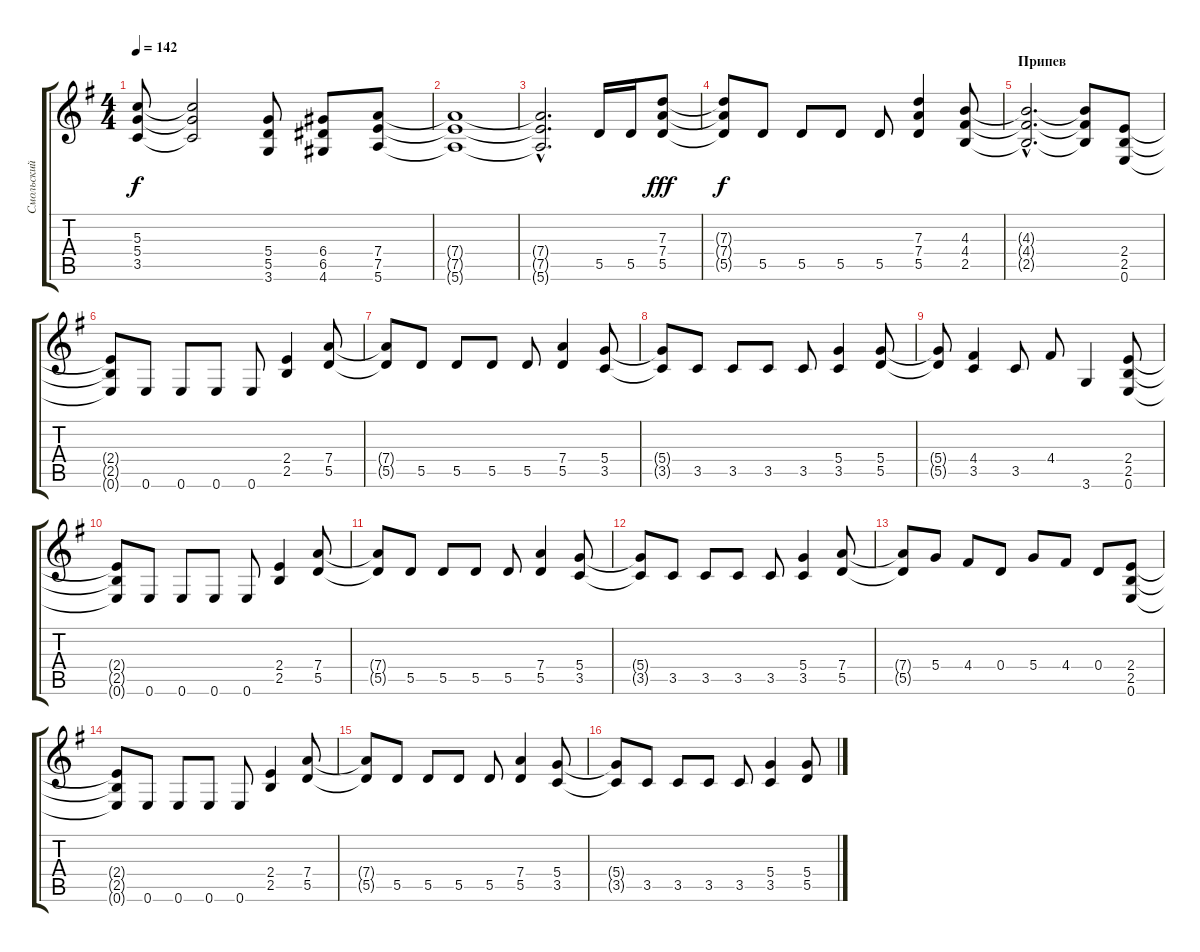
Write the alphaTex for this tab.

\track ("Смольский" "Смольский") {instrument distortionguitar}
\staff {score tabs}
\tuning (E4 B3 G3 D3 A2 E2) {hide}
\ts (4 4)
\tempo 142
\clef g2
\ks eminor
(5.3{t} 5.4{t} 3.5{t}).8{dy f} (5.3{t} 5.4{t} 3.5{t}).2 (5.4 5.5 3.6).8 (6.4 6.5 4.6).8 (7.4 7.5 5.6).8 |
(7.4{t} 7.5{t} 5.6{t}).1 |
(7.4{hac t} 7.5{hac t} 5.6{hac t}).2{d} 5.5.16 5.5.16 (7.3 7.4 5.5).8{dy fff} |
(7.3{t} 7.4{t} 5.5{t}).8{dy f} 5.5.8 5.5.8 5.5.8 5.5.8 (7.3 7.4 5.5).4 (4.3 4.4 2.5).8 |
\section ("" "Припев")
(4.3{hac t} 4.4{hac t} 2.5{hac t}).2{d} (4.3{t} 4.4{t} 2.5{t}).8 (2.4 2.5 0.6).8 |
(2.4{t} 2.5{t} 0.6{t}).8 0.6.8 0.6.8 0.6.8 0.6.8 (2.4 2.5).4 (7.4 5.5).8 |
(7.4{t} 5.5{t}).8 5.5.8 5.5.8 5.5.8 5.5.8 (7.4 5.5).4 (5.4 3.5).8 |
(5.4{t} 3.5{t}).8 3.5.8 3.5.8 3.5.8 3.5.8 (5.4 3.5).4 (5.4 5.5).8 |
(5.4{t} 5.5{t}).8 (4.4 3.5).4 3.5.8 4.4.8 3.6.4 (2.4 2.5 0.6).8 |
(2.4{t} 2.5{t} 0.6{t}).8 0.6.8 0.6.8 0.6.8 0.6.8 (2.4 2.5).4 (7.4 5.5).8 |
(7.4{t} 5.5{t}).8 5.5.8 5.5.8 5.5.8 5.5.8 (7.4 5.5).4 (5.4 3.5).8 |
(5.4{t} 3.5{t}).8 3.5.8 3.5.8 3.5.8 3.5.8 (5.4 3.5).4 (7.4 5.5).8 |
(7.4{t} 5.5{t}).8 5.4.8 4.4.8 0.4.8 5.4.8 4.4.8 0.4.8 (2.4 2.5 0.6).8 |
(2.4{t} 2.5{t} 0.6{t}).8 0.6.8 0.6.8 0.6.8 0.6.8 (2.4 2.5).4 (7.4 5.5).8 |
(7.4{t} 5.5{t}).8 5.5.8 5.5.8 5.5.8 5.5.8 (7.4 5.5).4 (5.4 3.5).8 |
(5.4{t} 3.5{t}).8 3.5.8 3.5.8 3.5.8 3.5.8 (5.4 3.5).4 (5.4 5.5).8
